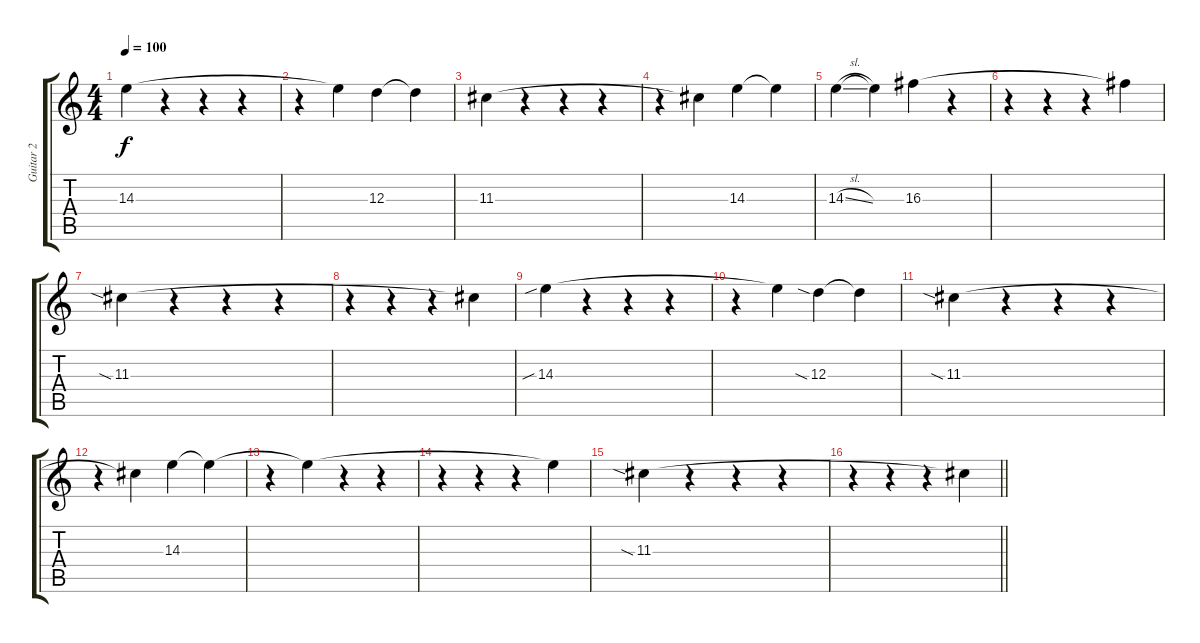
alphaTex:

\track ("Guitar 2" "Guitar 2") {instrument overdrivenguitar}
\staff {score tabs}
\tuning (B3 Gb3 D3 A2 E2 B1) {hide}
\ts (4 4)
\tempo 100
\clef g2
\ks c
14.3.4{dy f} r.4 r.4 r.4 |
r.4 14.3{t}.4 12.3.4 12.3{t}.4 |
11.3.4 r.4 r.4 r.4 |
r.4 11.3{t}.4 14.3.4 14.3{t}.4 |
14.3{sl}.4 14.3{t}.4 16.3.4 r.4 |
r.4 r.4 r.4 16.3{t}.4 |
11.3{sia}.4 r.4 r.4 r.4 |
r.4 r.4 r.4 11.3{t}.4 |
14.3{sib}.4 r.4 r.4 r.4 |
r.4 14.3{t}.4 12.3{sia}.4 12.3{t}.4 |
11.3{sia}.4 r.4 r.4 r.4 |
r.4 11.3{t}.4 14.3.4 14.3{t}.4 |
r.4 14.3{t}.4 r.4 r.4 |
r.4 r.4 r.4 14.3{t}.4 |
11.3{sia}.4 r.4 r.4 r.4 |
\barLineRight lightlight
r.4 r.4 r.4 11.3{t}.4
